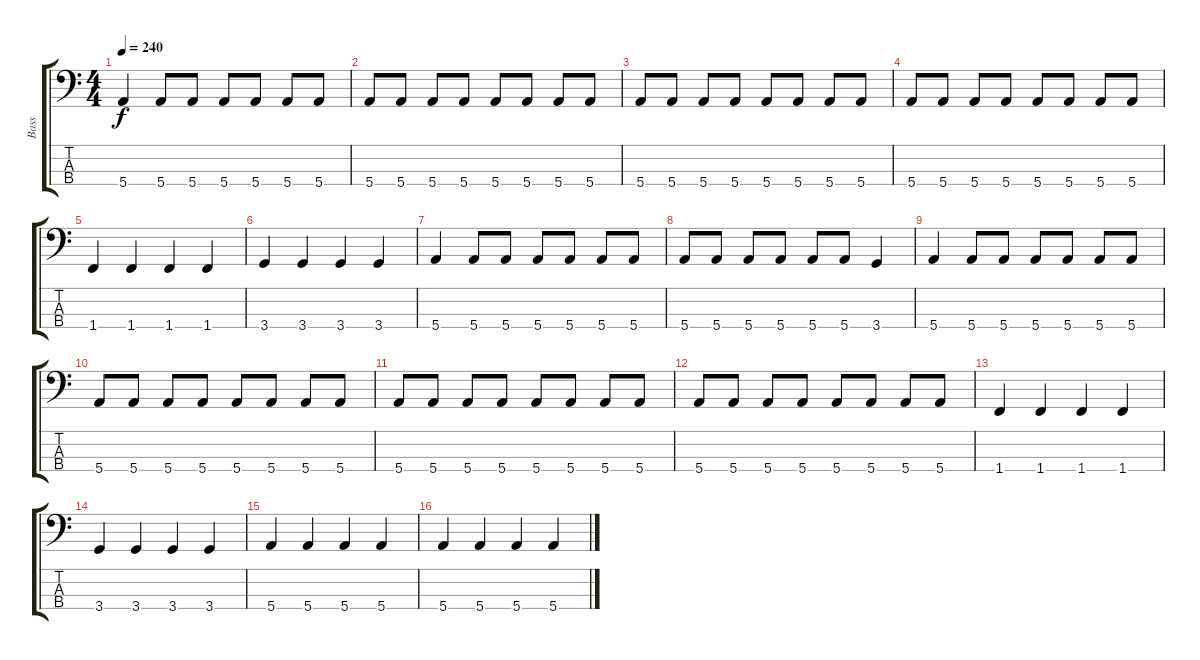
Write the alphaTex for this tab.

\track ("Bass" "Bass") {instrument electricbasspick}
\staff {score tabs}
\tuning (G2 D2 A1 E1) {hide}
\ts (4 4)
\tempo 240
\clef f4
\ks c
5.4.4{dy f} 5.4.8 5.4.8 5.4.8 5.4.8 5.4.8 5.4.8 |
5.4.8 5.4.8 5.4.8 5.4.8 5.4.8 5.4.8 5.4.8 5.4.8 |
5.4.8 5.4.8 5.4.8 5.4.8 5.4.8 5.4.8 5.4.8 5.4.8 |
5.4.8 5.4.8 5.4.8 5.4.8 5.4.8 5.4.8 5.4.8 5.4.8 |
1.4.4 1.4.4 1.4.4 1.4.4 |
3.4.4 3.4.4 3.4.4 3.4.4 |
5.4.4 5.4.8 5.4.8 5.4.8 5.4.8 5.4.8 5.4.8 |
5.4.8 5.4.8 5.4.8 5.4.8 5.4.8 5.4.8 3.4.4 |
5.4.4 5.4.8 5.4.8 5.4.8 5.4.8 5.4.8 5.4.8 |
5.4.8 5.4.8 5.4.8 5.4.8 5.4.8 5.4.8 5.4.8 5.4.8 |
5.4.8 5.4.8 5.4.8 5.4.8 5.4.8 5.4.8 5.4.8 5.4.8 |
5.4.8 5.4.8 5.4.8 5.4.8 5.4.8 5.4.8 5.4.8 5.4.8 |
1.4.4 1.4.4 1.4.4 1.4.4 |
3.4.4 3.4.4 3.4.4 3.4.4 |
5.4.4 5.4.4 5.4.4 5.4.4 |
5.4.4 5.4.4 5.4.4 5.4.4
